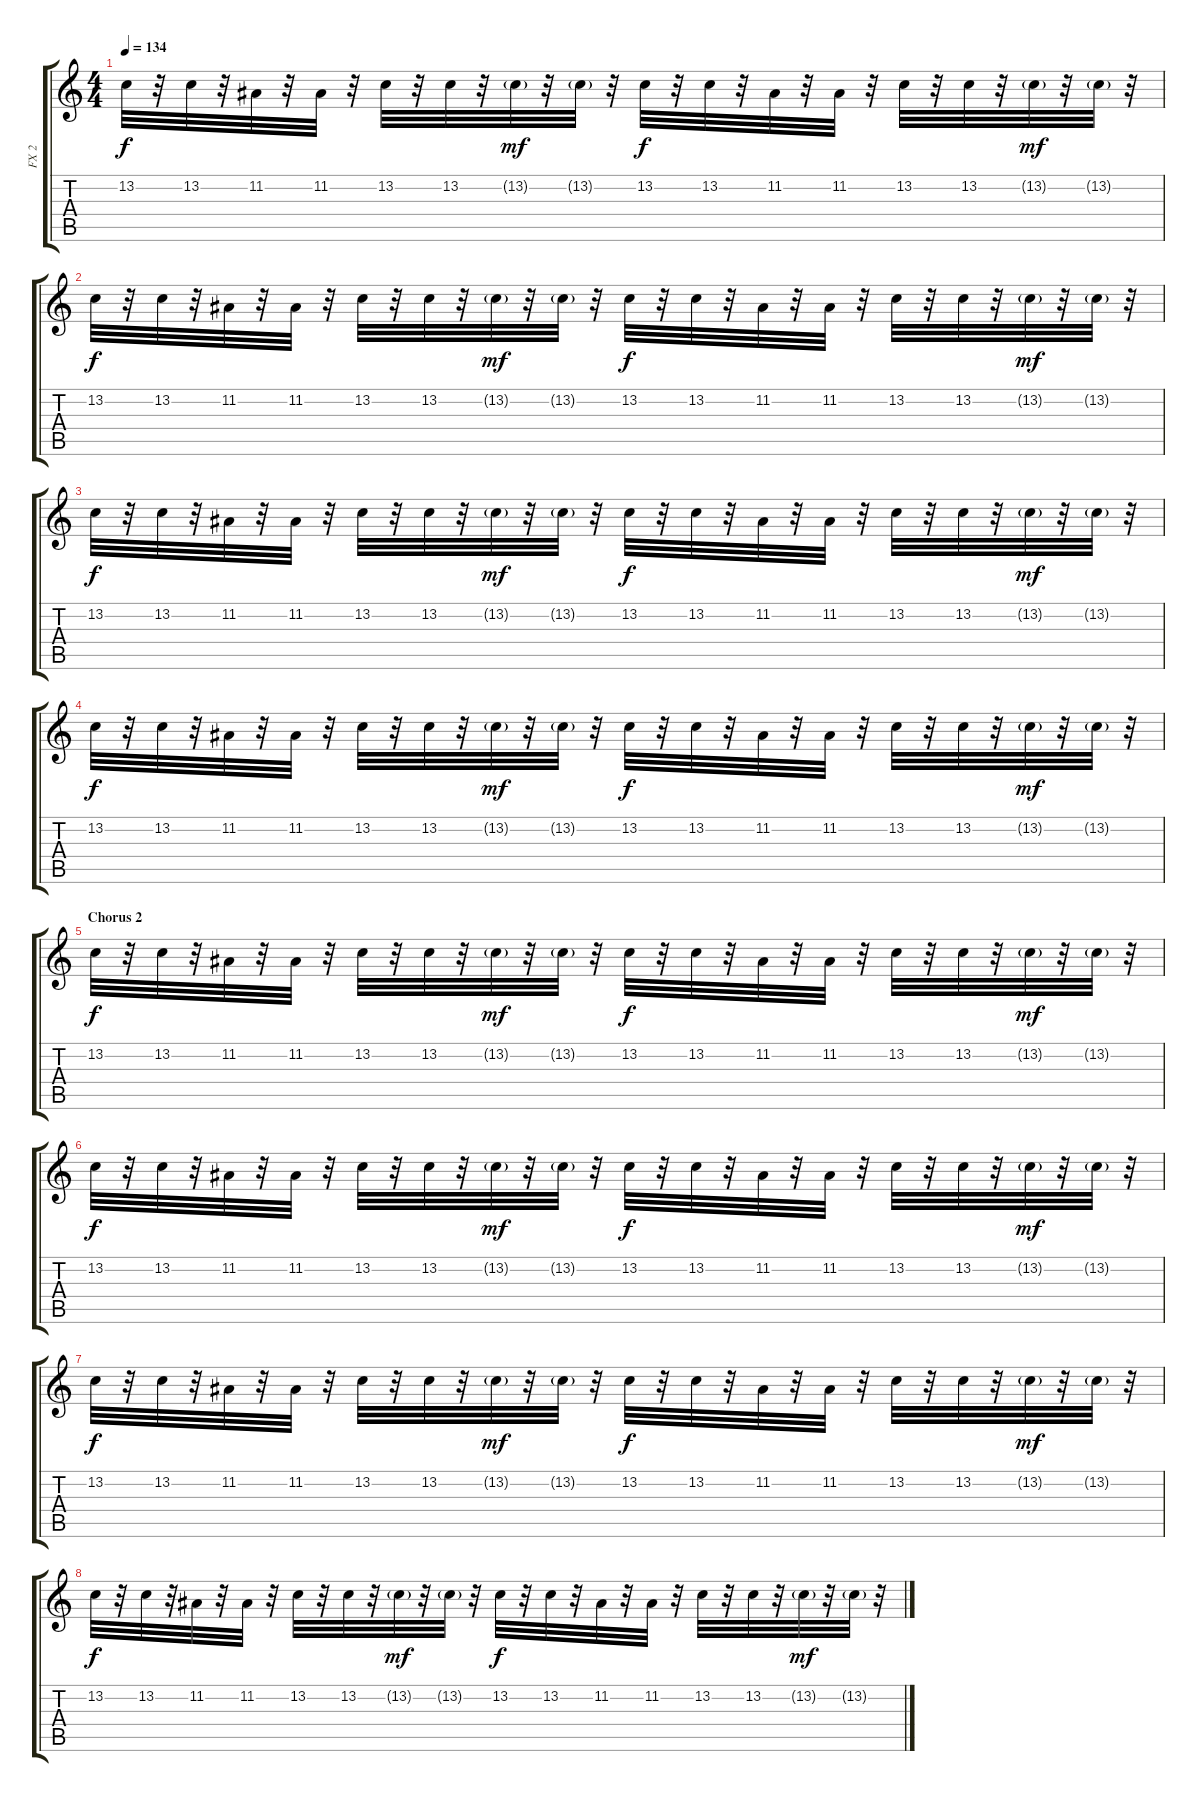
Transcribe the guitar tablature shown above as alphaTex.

\track ("FX 2" "FX 2") {instrument lead2sawtooth}
\staff {score tabs}
\tuning (E4 B3 G3 D3 A2 E2) {hide}
\ts (4 4)
\tempo 134
\clef g2
\ks c
13.2.32{dy f volume 3} r.32 13.2.32 r.32 11.2.32 r.32 11.2.32 r.32 13.2.32 r.32 13.2.32 r.32 13.2{g}.32{dy mf} r.32 13.2{g}.32 r.32 13.2.32{dy f} r.32 13.2.32 r.32 11.2.32 r.32 11.2.32 r.32 13.2.32 r.32 13.2.32 r.32 13.2{g}.32{dy mf} r.32 13.2{g}.32 r.32 |
13.2.32{dy f} r.32 13.2.32 r.32 11.2.32 r.32 11.2.32 r.32 13.2.32 r.32 13.2.32 r.32 13.2{g}.32{dy mf} r.32 13.2{g}.32 r.32 13.2.32{dy f} r.32 13.2.32 r.32 11.2.32 r.32 11.2.32 r.32 13.2.32 r.32 13.2.32 r.32 13.2{g}.32{dy mf} r.32 13.2{g}.32 r.32 |
13.2.32{dy f} r.32 13.2.32 r.32 11.2.32 r.32 11.2.32 r.32 13.2.32 r.32 13.2.32 r.32 13.2{g}.32{dy mf} r.32 13.2{g}.32 r.32 13.2.32{dy f} r.32 13.2.32 r.32 11.2.32 r.32 11.2.32 r.32 13.2.32 r.32 13.2.32 r.32 13.2{g}.32{dy mf} r.32 13.2{g}.32 r.32 |
13.2.32{dy f} r.32 13.2.32 r.32 11.2.32 r.32 11.2.32 r.32 13.2.32 r.32 13.2.32 r.32 13.2{g}.32{dy mf} r.32 13.2{g}.32 r.32 13.2.32{dy f} r.32 13.2.32 r.32 11.2.32 r.32 11.2.32 r.32 13.2.32 r.32 13.2.32 r.32 13.2{g}.32{dy mf} r.32 13.2{g}.32 r.32 |
\section ("" "Chorus 2")
13.2.32{dy f volume 4} r.32 13.2.32 r.32 11.2.32 r.32 11.2.32 r.32 13.2.32 r.32 13.2.32 r.32 13.2{g}.32{dy mf} r.32 13.2{g}.32 r.32 13.2.32{dy f} r.32 13.2.32 r.32 11.2.32 r.32 11.2.32 r.32 13.2.32 r.32 13.2.32 r.32 13.2{g}.32{dy mf} r.32 13.2{g}.32 r.32 |
13.2.32{dy f} r.32 13.2.32 r.32 11.2.32 r.32 11.2.32 r.32 13.2.32 r.32 13.2.32 r.32 13.2{g}.32{dy mf} r.32 13.2{g}.32 r.32 13.2.32{dy f} r.32 13.2.32 r.32 11.2.32 r.32 11.2.32 r.32 13.2.32 r.32 13.2.32 r.32 13.2{g}.32{dy mf} r.32 13.2{g}.32 r.32 |
13.2.32{dy f} r.32 13.2.32 r.32 11.2.32 r.32 11.2.32 r.32 13.2.32 r.32 13.2.32 r.32 13.2{g}.32{dy mf} r.32 13.2{g}.32 r.32 13.2.32{dy f} r.32 13.2.32 r.32 11.2.32 r.32 11.2.32 r.32 13.2.32 r.32 13.2.32 r.32 13.2{g}.32{dy mf} r.32 13.2{g}.32 r.32 |
13.2.32{dy f} r.32 13.2.32 r.32 11.2.32 r.32 11.2.32 r.32 13.2.32 r.32 13.2.32 r.32 13.2{g}.32{dy mf} r.32 13.2{g}.32 r.32 13.2.32{dy f} r.32 13.2.32 r.32 11.2.32 r.32 11.2.32 r.32 13.2.32 r.32 13.2.32 r.32 13.2{g}.32{dy mf} r.32 13.2{g}.32 r.32
